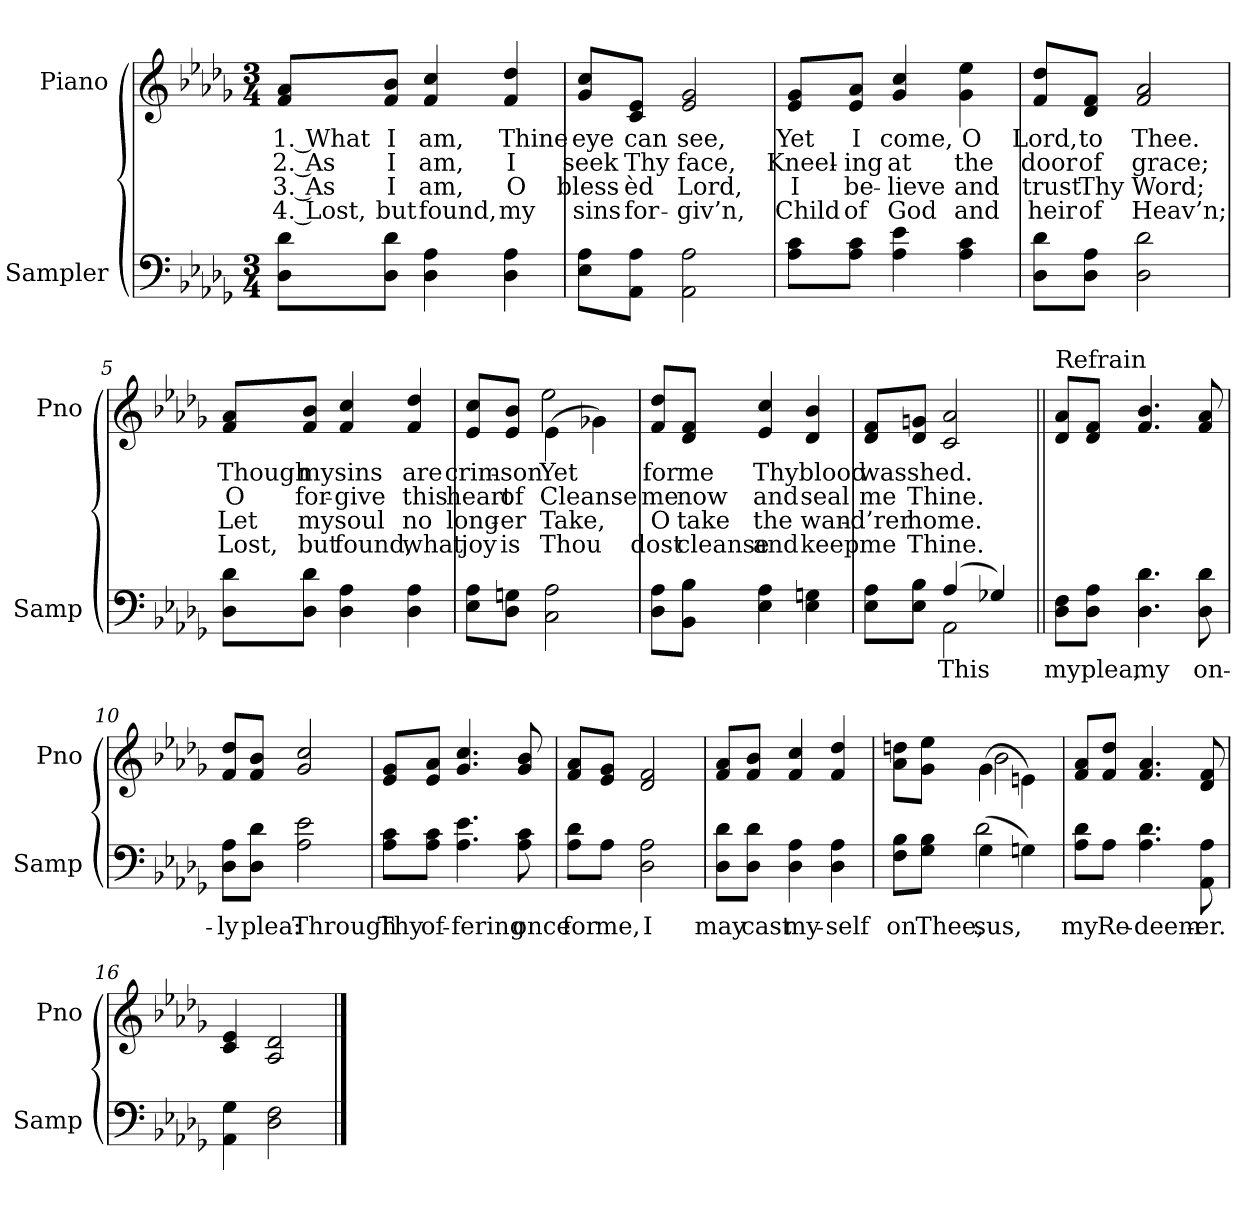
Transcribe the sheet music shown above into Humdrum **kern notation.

**kern	**text	**kern	**text	**text	**text	**text
*part2	*part2	*part1	*part1	*part1	*part1	*part1
*staff2	*staff2	*staff1	*staff1	*staff1	*staff1	*staff1
*I"Sampler	*	*I"Piano	*	*	*	*
*I'Samp	*	*I'Pno	*	*	*	*
*clefF4	*	*clefG2	*	*	*	*
*k[b-e-a-d-g-]	*	*k[b-e-a-d-g-]	*	*	*	*
*D-:	*	*D-:	*	*	*	*
*M3/4	*	*M3/4	*	*	*	*
=1	=1	=1	=1	=1	=1	=1
8D-\ 8d-\L	.	8f/ 8a-/L	1. What	2. As	3. As	4. Lost,
8D-\ 8d-\J	.	8f/ 8b-/J	I	I	I	but
4D-\ 4A-\	.	4f/ 4cc/	am,	am,	am,	found,
4D-\ 4A-\	.	4f/ 4dd-/	Thine	I	O	my
=2	=2	=2	=2	=2	=2	=2
8E-\ 8A-\L	.	8g-/ 8cc/L	eye	seek	bless-	sins
8AA-\ 8A-\J	.	8c/ 8e-/J	can	Thy	-èd	for-
2AA-\ 2A-\	.	2e-/ 2g-/	see,	face,	Lord,	-giv’n,
=3	=3	=3	=3	=3	=3	=3
8A-\ 8c\L	.	8e-/ 8g-/L	Yet	Kneel-	I	Child
8A-\ 8c\J	.	8e-/ 8a-/J	I	-ing	be-	of
4A-\ 4e-\	.	4g-/ 4cc/	come,	at	-lieve	God
4A-\ 4c\	.	4g-\ 4ee-\	O	the	and	and
=4	=4	=4	=4	=4	=4	=4
8D-\ 8d-\L	.	8f/ 8dd-/L	Lord,	door	trust	heir
8D-\ 8A-\J	.	8d-/ 8f/J	to	of	Thy	of
2D-\ 2d-\	.	2f/ 2a-/	Thee.	grace;	Word;	Heav’n;
=5	=5	=5	=5	=5	=5	=5
8D-\ 8d-\L	.	8f/ 8a-/L	Though	O	Let	Lost,
8D-\ 8d-\J	.	8f/ 8b-/J	my	for-	my	but
4D-\ 4A-\	.	4f/ 4cc/	sins	-give	soul	found,
4D-\ 4A-\	.	4f/ 4dd-/	are	this	no	what
=6	=6	=6	=6	=6	=6	=6
*	*	*^	*	*	*	*
8E-\ 8A-\L	.	8e-/ 8cc/L	4ryy	crim-	heart	long-	joy
8D-\ 8Gn\J	.	8e-/ 8b-/J	.	-son	of	-er	is
2C\ 2A-\	.	(4e-\	2ee-	Yet	Cleanse	Take,	Thou
.	.	4g-X\)	.	.	.	.	.
*	*	*v	*v	*	*	*	*
=7	=7	=7	=7	=7	=7	=7
8D-\ 8A-\L	.	8f/ 8dd-/L	for	me	O	dost
8BB-\ 8B-\J	.	8d-/ 8f/J	me	now	take	cleanse
4E-\ 4A-\	.	4e-/ 4cc/	Thy	and	the	and
4E-\ 4Gn\	.	4d-/ 4b-/	blood	seal	wan-	keep
=8	=8	=8	=8	=8	=8	=8
*^	*	*	*	*	*	*
8E-\ 8A-\L	4ryy	.	8d-/ 8f/L	was	me	-d’rer	me
8E-\ 8B-\J	.	.	8d-/ 8gn/J	shed.	Thine.	home.	Thine.
(4A-/	2AA-	This	2c/ 2a-/	.	.	.	.
4G-X/)	.	.	.	.	.	.	.
*v	*v	*	*	*	*	*	*
=9||	=9||	=9||	=9||	=9||	=9||	=9||
!	!	!LO:TX:t=Refrain	!	!	!	!
8D-\ 8F\L	my	8d-/ 8a-/L	.	.	.	.
8D-\ 8A-\J	plea,	8d-/ 8f/J	.	.	.	.
4.D-\ 4.d-\	my	4.f 4.b-	.	.	.	.
8D-\ 8d-\	on-	8f 8a-	.	.	.	.
=10	=10	=10	=10	=10	=10	=10
8D-\ 8A-\L	-ly	8f/ 8dd-/L	.	.	.	.
8D-\ 8d-\J	plea:	8f/ 8b-/J	.	.	.	.
2A-\ 2e-\	Through	2g-/ 2cc/	.	.	.	.
=11	=11	=11	=11	=11	=11	=11
8A-\ 8c\L	Thy	8e-/ 8g-/L	.	.	.	.
8A-\ 8c\J	of-	8e-/ 8a-/J	.	.	.	.
4.A-\ 4.e-\	-fering	4.g-/ 4.cc/	.	.	.	.
8A-\ 8c\	once	8g-/ 8b-/	.	.	.	.
=12	=12	=12	=12	=12	=12	=12
8A-\ 8d-\L	for	8f/ 8a-/L	.	.	.	.
8A-\J	me,	8e-/ 8g-/J	.	.	.	.
2D-\ 2A-\	I	2d-/ 2f/	.	.	.	.
=13	=13	=13	=13	=13	=13	=13
8D-\ 8d-\L	may	8f/ 8a-/L	.	.	.	.
8D-\ 8d-\J	cast	8f/ 8b-/J	.	.	.	.
4D-\ 4A-\	my-	4f/ 4cc/	.	.	.	.
4D-\ 4A-\	-self	4f/ 4dd-/	.	.	.	.
=14	=14	=14	=14	=14	=14	=14
*^	*	*^	*	*	*	*
8F\ 8B-\L	4ryy	on	8a-\ 8ddn\L	4ryy	.	.	.	.
8G-\ 8B-\J	.	Thee,	8g-\ 8ee-\J	.	.	.	.	.
(4G-\	2d-	-sus,	(4g-\	2b-	.	.	.	.
4Gn\)	.	.	4en\)	.	.	.	.	.
*v	*v	*	*	*	*	*	*	*
*	*	*v	*v	*	*	*	*
=15	=15	=15	=15	=15	=15	=15
8A-\ 8d-\L	my	8f/ 8a-/L	.	.	.	.
8A-\J	Re-	8f/ 8dd-/J	.	.	.	.
4.A-\ 4.d-\	-deem-	4.f/ 4.a-/	.	.	.	.
8AA-\ 8A-\	-er.	8d-/ 8f/	.	.	.	.
=16	=16	=16	=16	=16	=16	=16
4AA-\ 4G-\	.	4c/ 4e-/	.	.	.	.
2D-\ 2F\	.	2A-/ 2d-/	.	.	.	.
==	==	==	==	==	==	==
*-	*-	*-	*-	*-	*-	*-
